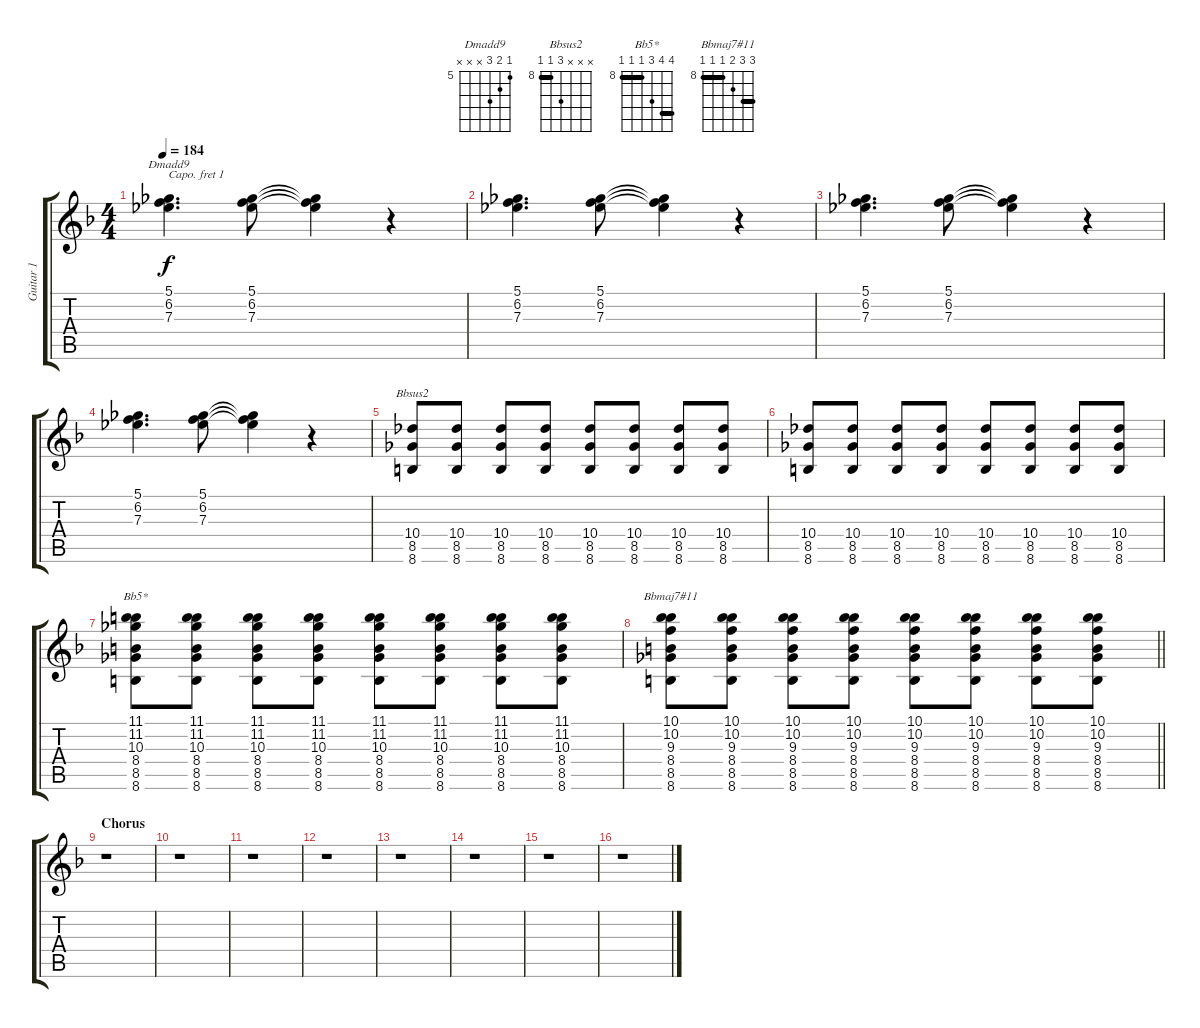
\track ("Guitar 1" "Guitar 1") {instrument overdrivenguitar}
\staff {score tabs}
\capo 1
\tuning (B3 B3 G3 D3 A2 D2) {hide}
\chord ("Dmadd9" 5 6 7 x x x) {firstfret 5}
\chord ("Bbsus2" x x x 10 8 8) {firstfret 8 barre 8}
\chord ("Bb5*" 11 11 10 8 8 8) {firstfret 8 barre (8 11)}
\chord ("Bbmaj7#11" 10 10 9 8 8 8) {firstfret 8 barre (8 10)}
\ts (4 4)
\tempo 184
\clef g2
\ks f
(5.1 6.2 7.3).4{d ch "Dmadd9" dy f} (5.1 6.2 7.3).8 (5.1{t} 6.2{t} 7.3{t}).4 r.4 |
(5.1 6.2 7.3).4{d} (5.1 6.2 7.3).8 (5.1{t} 6.2{t} 7.3{t}).4 r.4 |
(5.1 6.2 7.3).4{d} (5.1 6.2 7.3).8 (5.1{t} 6.2{t} 7.3{t}).4 r.4 |
(5.1 6.2 7.3).4{d} (5.1 6.2 7.3).8 (5.1{t} 6.2{t} 7.3{t}).4 r.4 |
(10.4 8.5 8.6).8{ch "Bbsus2"} (10.4 8.5 8.6).8 (10.4 8.5 8.6).8 (10.4 8.5 8.6).8 (10.4 8.5 8.6).8 (10.4 8.5 8.6).8 (10.4 8.5 8.6).8 (10.4 8.5 8.6).8 |
(10.4 8.5 8.6).8 (10.4 8.5 8.6).8 (10.4 8.5 8.6).8 (10.4 8.5 8.6).8 (10.4 8.5 8.6).8 (10.4 8.5 8.6).8 (10.4 8.5 8.6).8 (10.4 8.5 8.6).8 |
(11.1 11.2 10.3 8.4 8.5 8.6).8{ch "Bb5*"} (11.1 11.2 10.3 8.4 8.5 8.6).8 (11.1 11.2 10.3 8.4 8.5 8.6).8 (11.1 11.2 10.3 8.4 8.5 8.6).8 (11.1 11.2 10.3 8.4 8.5 8.6).8 (11.1 11.2 10.3 8.4 8.5 8.6).8 (11.1 11.2 10.3 8.4 8.5 8.6).8 (11.1 11.2 10.3 8.4 8.5 8.6).8 |
\barLineRight lightlight
(10.1 10.2 9.3 8.4 8.5 8.6).8{ch "Bbmaj7#11"} (10.1 10.2 9.3 8.4 8.5 8.6).8 (10.1 10.2 9.3 8.4 8.5 8.6).8 (10.1 10.2 9.3 8.4 8.5 8.6).8 (10.1 10.2 9.3 8.4 8.5 8.6).8 (10.1 10.2 9.3 8.4 8.5 8.6).8 (10.1 10.2 9.3 8.4 8.5 8.6).8 (10.1 10.2 9.3 8.4 8.5 8.6).8 |
\section ("" "Chorus")
r.1 |
r.1 |
r.1 |
r.1 |
r.1 |
r.1 |
r.1 |
r.1
